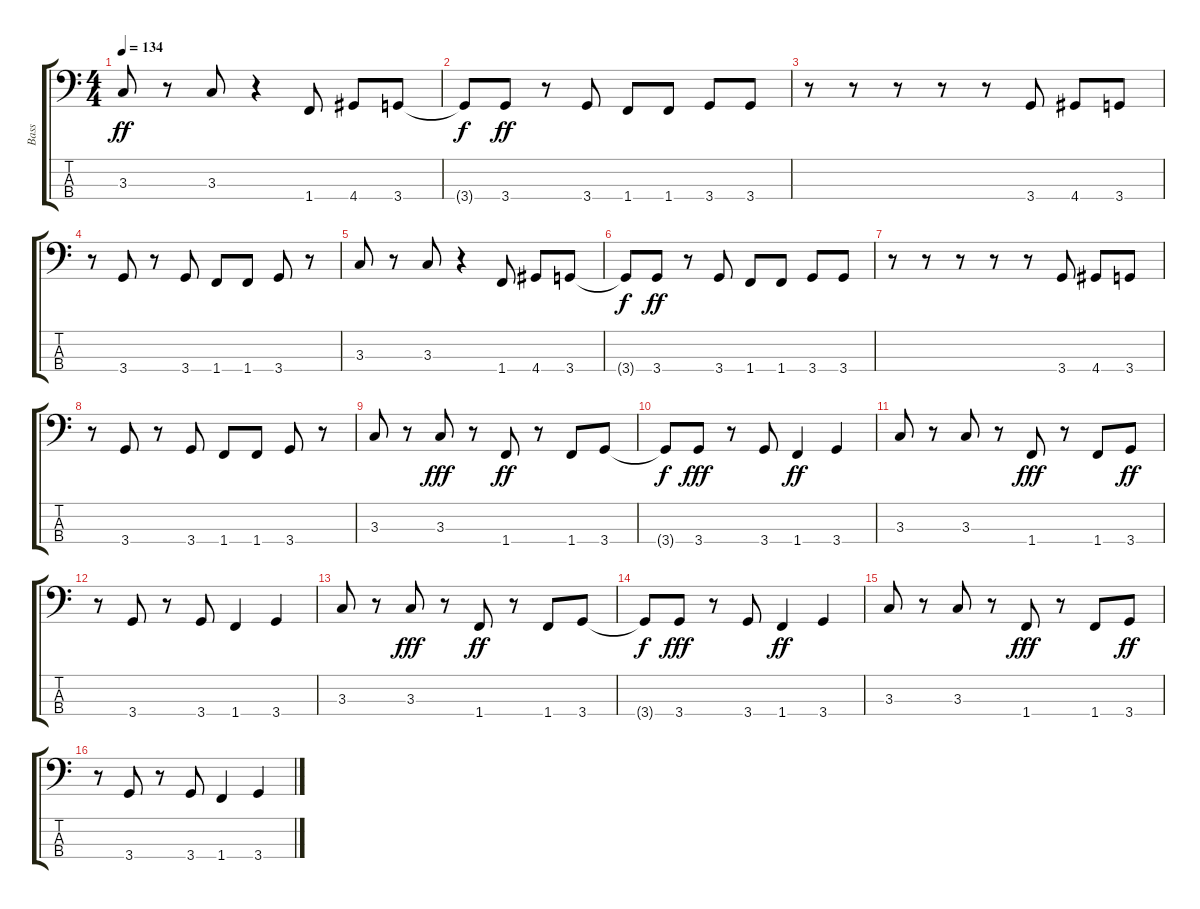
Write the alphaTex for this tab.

\track ("Bass" "Bass") {instrument electricbassfinger}
\staff {score tabs}
\tuning (G2 D2 A1 E1) {hide}
\ts (4 4)
\tempo 134
\clef f4
\ks c
3.3.8{dy ff} r.8 3.3.8 r.4 1.4.8 4.4.8 3.4.8 |
3.4{t}.8{dy f} 3.4.8{dy ff} r.8 3.4.8 1.4.8 1.4.8 3.4.8 3.4.8 |
r.8 r.8 r.8 r.8 r.8 3.4.8 4.4.8 3.4.8 |
r.8 3.4.8 r.8 3.4.8 1.4.8 1.4.8 3.4.8 r.8 |
3.3.8 r.8 3.3.8 r.4 1.4.8 4.4.8 3.4.8 |
3.4{t}.8{dy f} 3.4.8{dy ff} r.8 3.4.8 1.4.8 1.4.8 3.4.8 3.4.8 |
r.8 r.8 r.8 r.8 r.8 3.4.8 4.4.8 3.4.8 |
r.8 3.4.8 r.8 3.4.8 1.4.8 1.4.8 3.4.8 r.8 |
3.3.8 r.8 3.3.8{dy fff} r.8 1.4.8{dy ff} r.8 1.4.8 3.4.8 |
3.4{t}.8{dy f} 3.4.8{dy fff} r.8 3.4.8 1.4.4{dy ff} 3.4.4 |
3.3.8 r.8 3.3.8 r.8 1.4.8{dy fff} r.8 1.4.8 3.4.8{dy ff} |
r.8 3.4.8 r.8 3.4.8 1.4.4 3.4.4 |
3.3.8 r.8 3.3.8{dy fff} r.8 1.4.8{dy ff} r.8 1.4.8 3.4.8 |
3.4{t}.8{dy f} 3.4.8{dy fff} r.8 3.4.8 1.4.4{dy ff} 3.4.4 |
3.3.8 r.8 3.3.8 r.8 1.4.8{dy fff} r.8 1.4.8 3.4.8{dy ff} |
r.8 3.4.8 r.8 3.4.8 1.4.4 3.4.4
